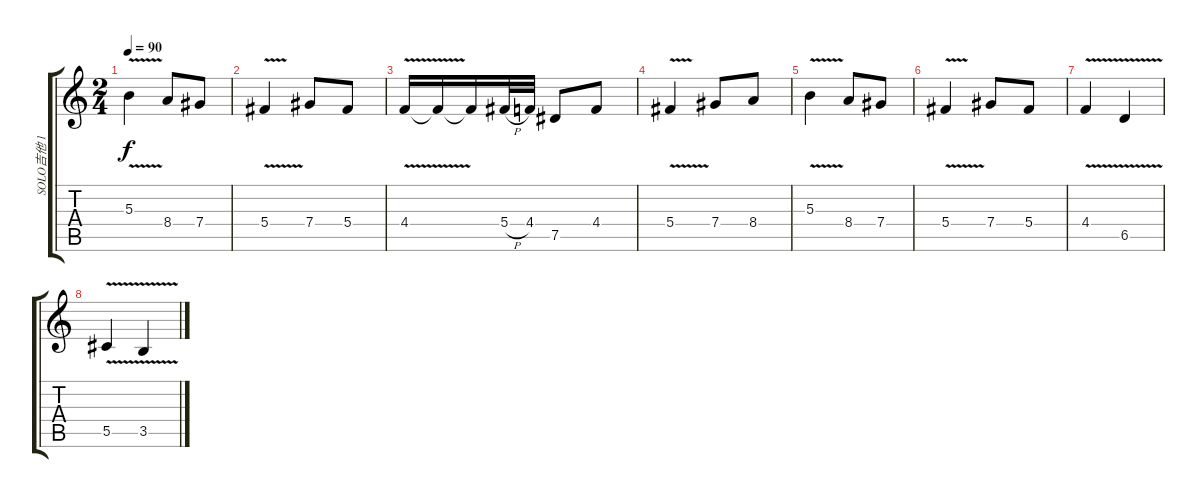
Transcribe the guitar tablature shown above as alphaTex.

\track ("SOLO吉他 1" "SOLO吉他 1") {instrument distortionguitar}
\staff {score tabs}
\tuning (Eb4 Bb3 Gb3 Db3 Ab2 Eb2) {hide}
\ts (2 4)
\tempo 90
\clef g2
\ks c
5.3{v}.4{dy f} 8.4.8 7.4.8 |
5.4{v}.4 7.4.8 5.4.8 |
4.4{v}.16 4.4{t}.16 4.4{t}.16 5.4{h}.32 4.4.32 7.5.8 4.4.8 |
5.4{v}.4 7.4.8 8.4.8 |
5.3{v}.4 8.4.8 7.4.8 |
5.4{v}.4 7.4.8 5.4.8 |
4.4{v}.4 6.5{v}.4 |
5.5{v}.4 3.5{v}.4
